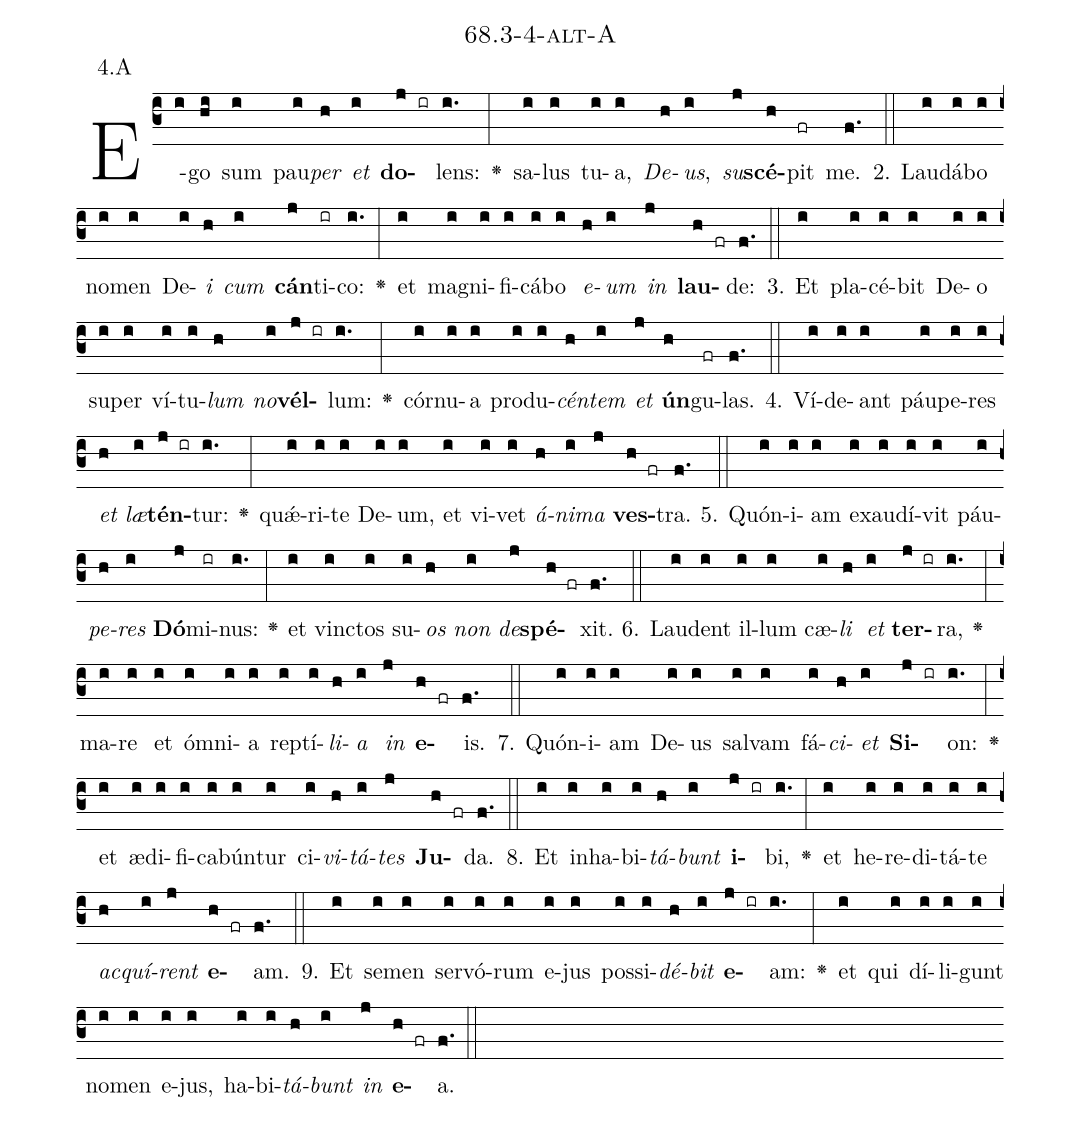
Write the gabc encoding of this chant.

name: 68.3-4-alt-A;
annotation: 4.A;
%%
(c3)E(i)go(hi) sum(i) pau(i)<i>per</i>(h) <i>et</i>(i) <b>do</b>(j ir)lens:(i.) <v>\greheightstar</v>(:) sa(i)lus(i) tu(i)a,(i) <i>De</i>(h)<i>us</i>,(i) <i>su</i>(j)<b>scé</b>(h)pit(fr) me.(f.) (::)
2. Lau(i)dá(i)bo(i) no(i)men(i) De(i)<i>i</i>(h) <i>cum</i>(i) <b>cán</b>(j)ti(ir)co:(i.) <v>\greheightstar</v>(:) et(i) ma(i)gni(i)fi(i)cá(i)bo(i) <i>e</i>(h)<i>um</i>(i) <i>in</i>(j) <b>lau</b>(h fr)de:(f.) (::)
3. Et(i) pla(i)cé(i)bit(i) De(i)o(i) su(i)per(i) ví(i)tu(i)<i>lum</i>(h) <i>no</i>(i)<b>vél</b>(j ir)lum:(i.) <v>\greheightstar</v>(:) cór(i)nu(i)a(i) pro(i)du(i)<i>cén</i>(h)<i>tem</i>(i) <i>et</i>(j) <b>ún</b>(h)gu(fr)las.(f.) (::)
4. Ví(i)de(i)ant(i) páu(i)pe(i)res(i) <i>et</i>(h) <i>læ</i>(i)<b>tén</b>(j ir)tur:(i.) <v>\greheightstar</v>(:) quǽ(i)ri(i)te(i) De(i)um,(i) et(i) vi(i)vet(i) <i>á</i>(h)<i>ni</i>(i)<i>ma</i>(j) <b>ves</b>(h fr)tra.(f.) (::)
5. Quón(i)i(i)am(i) ex(i)au(i)dí(i)vit(i) páu(i)<i>pe</i>(h)<i>res</i>(i) <b>Dó</b>(j)mi(ir)nus:(i.) <v>\greheightstar</v>(:) et(i) vinc(i)tos(i) su(i)<i>os</i>(h) <i>non</i>(i) <i>de</i>(j)<b>spé</b>(h fr)xit.(f.) (::)
6. Lau(i)dent(i) il(i)lum(i) cæ(i)<i>li</i>(h) <i>et</i>(i) <b>ter</b>(j ir)ra,(i.) <v>\greheightstar</v>(:) ma(i)re(i) et(i) óm(i)ni(i)a(i) rep(i)tí(i)<i>li</i>(h)<i>a</i>(i) <i>in</i>(j) <b>e</b>(h fr)is.(f.) (::)
7. Quón(i)i(i)am(i) De(i)us(i) sal(i)vam(i) fá(i)<i>ci</i>(h)<i>et</i>(i) <b>Si</b>(j ir)on:(i.) <v>\greheightstar</v>(:) et(i) æ(i)di(i)fi(i)ca(i)bún(i)tur(i) ci(i)<i>vi</i>(h)<i>tá</i>(i)<i>tes</i>(j) <b>Ju</b>(h fr)da.(f.) (::)
8. Et(i) in(i)ha(i)bi(i)<i>tá</i>(h)<i>bunt</i>(i) <b>i</b>(j ir)bi,(i.) <v>\greheightstar</v>(:) et(i) he(i)re(i)di(i)tá(i)te(i) <i>ac</i>(h)<i>quí</i>(i)<i>rent</i>(j) <b>e</b>(h fr)am.(f.) (::)
9. Et(i) se(i)men(i) ser(i)vó(i)rum(i) e(i)jus(i) pos(i)si(i)<i>dé</i>(h)<i>bit</i>(i) <b>e</b>(j ir)am:(i.) <v>\greheightstar</v>(:) et(i) qui(i) dí(i)li(i)gunt(i) no(i)men(i) e(i)jus,(i) ha(i)bi(i)<i>tá</i>(h)<i>bunt</i>(i) <i>in</i>(j) <b>e</b>(h fr)a.(f.) (::)
